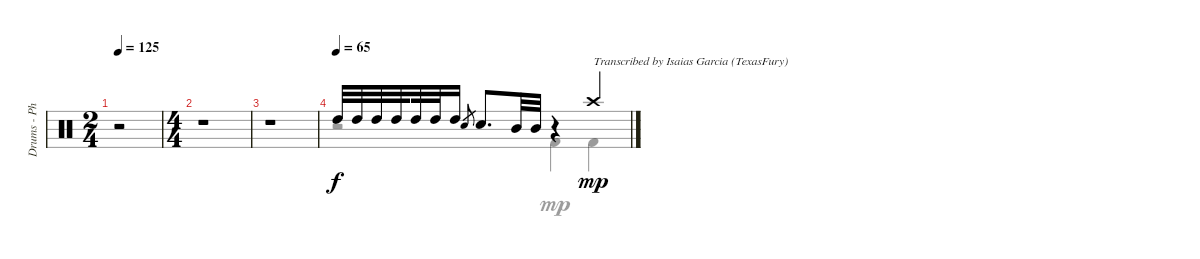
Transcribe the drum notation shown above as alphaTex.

\track ("Drums - Phil Rudd" "Drums - Ph") {instrument percussion}
\staff {score}
\articulation defaults
\voice
\ts (2 4)
\tempo 125
\clef neutral
\ks c
r.2{dy mp} |
\ts (4 4)
r.1 |
r.1 |
\tempo (65)
"High Tom (hit)".32{dy f} "High Tom (hit)".32 "High Tom (hit)".32 "High Tom (hit)".32{beam splitsecondary} "High Tom (hit)".32 "High Tom (hit)".32 "High Tom (hit)".16 "Electric Snare (hit)".8{gr} "Electric Snare (hit)".8{d} "Mid Tom (hit)".32 "Mid Tom (hit)".32 r.4 "Crash high (hit)".4{txt "Transcribed by Isaias Garcia (TexasFury)" dy mp volume 0}
\voice
\clef neutral
\ottava regular
\simile none
\ks c
|
|
|
r.2 "Kick (hit) 2".4 "Kick (hit) 2".4
